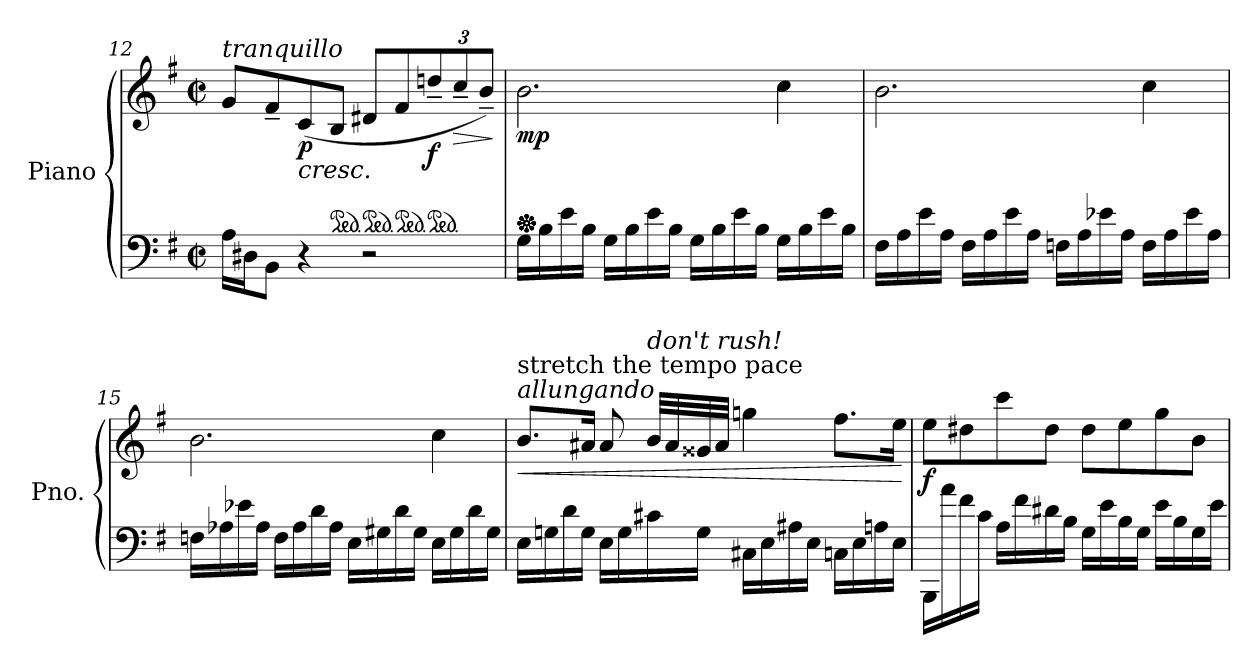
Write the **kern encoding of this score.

**kern	**kern	**dynam
*part1	*part1	*part1
*staff2	*staff1	*staff1/2
*I"Piano	*	*
*I'Pno.	*	*
*clefF4	*clefG2	*
*k[f#]	*k[f#]	*
*M2/2	*M2/2	*
*met(c|)	*met(c|)	*
*MM63	*MM63	*
=12	=12	=12
!	!LO:TX:a:i:t=tranquillo	!
16A\LL	8g/L	.
16D#X\J	.	.
8BB\J	8f#~/	.
!	!	!LO:HP:b
!	!	!LO:DY:n=1:b
4r	(>8c/	< p
*	*ped	*
.	8B/J	.
*	*ped	*
2r	8d#X/L	.
*	*ped	*
.	8f#/	.
*	*ped	*
*	*Xbrackettup	*
*	*MM60	*
!	!	!LO:DY:n=2:b
.	12ddn~/	f
!	!	!LO:HP:n=1:b
.	12cc~/	[ >
*	*MM58	*
.	12b~/J)	.
.	.	]
=13	=13	=13
*	*Xped	*
*	*Xped	*
*	*Xped	*
*	*Xped	*
*	*MM72	*
!	!	!LO:DY:b
16G\LL	2.b\	mp
16B\	.	.
16e\	.	.
16B\JJ	.	.
16G\LL	.	.
16B\	.	.
16e\	.	.
16B\JJ	.	.
16G\LL	.	.
16B\	.	.
16e\	.	.
16B\JJ	.	.
16G\LL	4cc\	.
16B\	.	.
16e\	.	.
16B\JJ	.	.
!!LO:PB:g=z
=14	=14	=14
16F#\LL	2.b\	.
16A\	.	.
16e\	.	.
16A\JJ	.	.
16F#\LL	.	.
16A\	.	.
16e\	.	.
16A\JJ	.	.
16Fn\LL	.	.
16A\	.	.
16e-X\	.	.
16A\JJ	.	.
16F\LL	4cc\	.
16A\	.	.
16e-\	.	.
16A\JJ	.	.
=15	=15	=15
16Fn\LL	2.b\	.
16A-X\	.	.
16e-X\	.	.
16A-\JJ	.	.
16F\LL	.	.
16A-\	.	.
16d\	.	.
16A-\JJ	.	.
16E\LL	.	.
16G#X\	.	.
16d\	.	.
16G#\JJ	.	.
16E\LL	4cc\	.
16G#\	.	.
16d\	.	.
16G#\JJ	.	.
!!LO:LB:g=z
=16	=16	=16
*	*MM68	*
!	!LO:TX:a:i:t=allungando	!
!	!LO:TX:a:t=stretch the tempo pace	!
!	!	!LO:HP:b
16E\LL	8.b/L	<
16Gn\	.	.
16d\	.	.
16G\JJ	16a#X/Jk	.
*	*MM66	*
16E\LL	8a#/	.
16G\	.	.
!	!LO:TX:a:i:t=don't rush!	!
16c#X\	32b/LLL	.
.	32a#/	.
16G\JJ	32g##X/	.
.	32a#/JJJ	.
*	*MM64	*
16C#X\LL	4ggn\	.
16E\	.	.
16A#X\	.	.
16E\JJ	.	.
*	*MM62	*
16Cn\LL	8.ff#\L	.
16E\	.	.
16An\	.	.
16E\JJ	16ee\Jk	.
.	.	[
=17	=17	=17
*	*MM60	*
!	!	!LO:DY:b
16BBB\LL	8ee\L	f
16a\	.	.
16f#\	8dd#X\	.
16c\JJ	.	.
*	*MM65	*
16A\LL	8ccc\	.
16f#\	.	.
16d#X\	8dd#\J	.
16B\JJ	.	.
*	*MM69	*
16G\LL	8dd#\L	.
16e\	.	.
16B\	8ee\	.
16G\JJ	.	.
16e\LL	8gg\	.
16B\	.	.
16G\	8b\J	.
16e\JJ	.	.
=	=	=
*-	*-	*-
